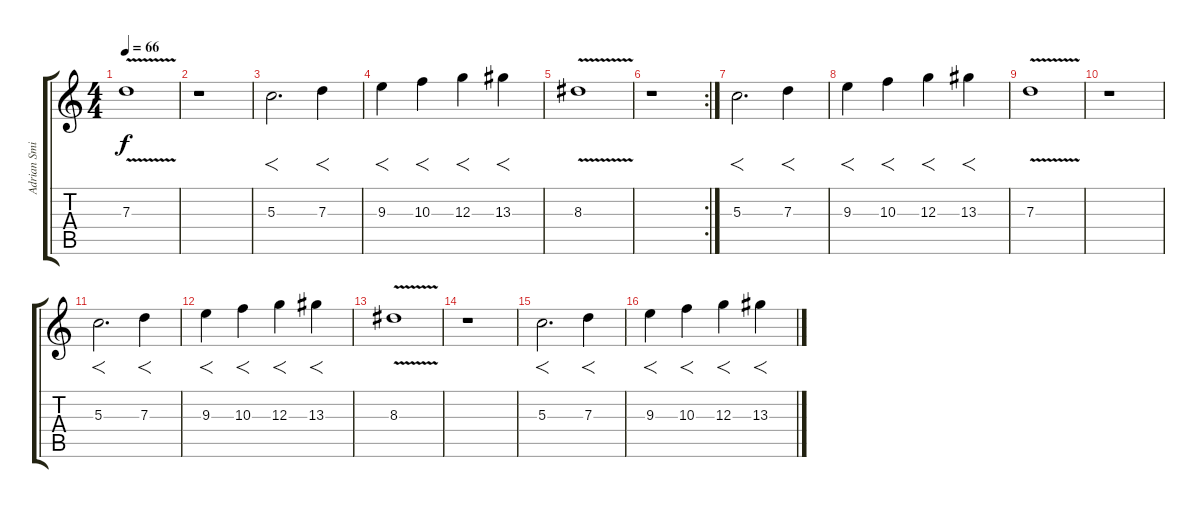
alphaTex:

\track ("Adrian Smith" "Adrian Smi") {instrument distortionguitar}
\staff {score tabs}
\tuning (E4 B3 G3 D3 A2 E2) {hide}
\ts (4 4)
\tempo 66
\clef g2
\ks c
7.3{v}.1{dy f} |
r.1 |
5.3.2{f d} 7.3.4{f} |
9.3.4{f} 10.3.4{f} 12.3.4{f} 13.3.4{f} |
8.3{v}.1 |
\rc 2
r.1 |
5.3.2{f d} 7.3.4{f} |
9.3.4{f} 10.3.4{f} 12.3.4{f} 13.3.4{f} |
7.3{v}.1 |
r.1 |
5.3.2{f d} 7.3.4{f} |
9.3.4{f} 10.3.4{f} 12.3.4{f} 13.3.4{f} |
8.3{v}.1 |
r.1 |
5.3.2{f d} 7.3.4{f} |
9.3.4{f} 10.3.4{f} 12.3.4{f} 13.3.4{f}
